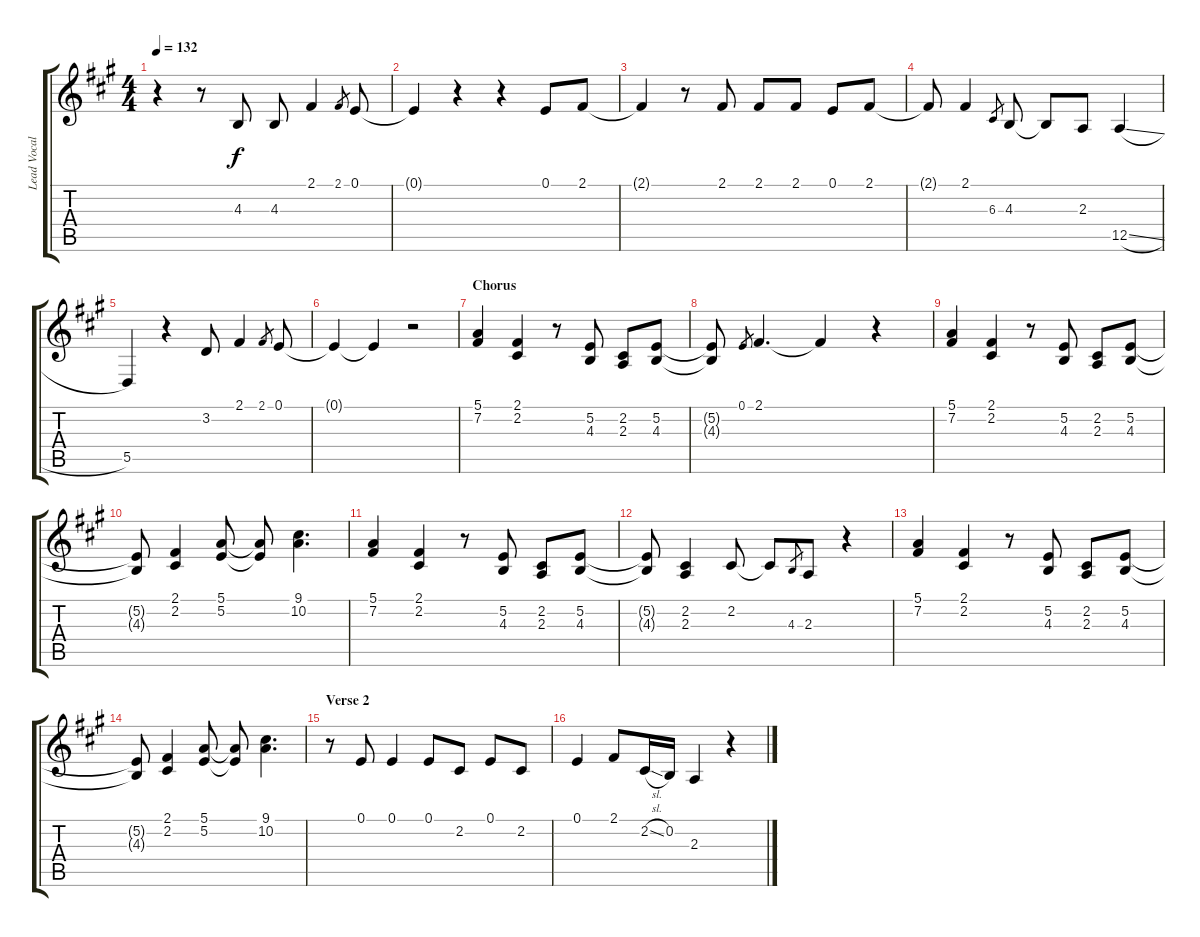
\track ("Lead Vocals" "Lead Vocal") {instrument synthvoice}
\staff {score tabs}
\tuning (E4 B3 G3 D3 A2 E2) {hide}
\ts (4 4)
\tempo 132
\clef g2
\ks f#minor
r.4{dy f} r.8 4.3.8 4.3.8 2.1.4 2.1.8{gr} 0.1.8 |
0.1{t}.4 r.4 r.4 0.1.8 2.1.8 |
2.1{t}.4 r.8 2.1.8 2.1.8 2.1.8 0.1.8 2.1.8 |
2.1{t}.8 2.1.4 6.3.8{gr} 4.3.8 4.3{t}.8 2.3.8 12.5{sl}.4 |
5.5.4 r.4 3.2.8 2.1.4 2.1.8{gr} 0.1.8 |
0.1{t}.4 0.1{t}.4 r.2 |
\section ("" "Chorus")
(5.1 7.2).4 (2.1 2.2).4 r.8 (5.2 4.3).8 (2.2 2.3).8 (5.2 4.3).8 |
(5.2{t} 4.3{t}).8 0.1.8{gr} 2.1.4{d} 2.1{t}.4 r.4 |
(5.1 7.2).4 (2.1 2.2).4 r.8 (5.2 4.3).8 (2.2 2.3).8 (5.2 4.3).8 |
(5.2{t} 4.3{t}).8 (2.1 2.2).4 (5.1 5.2).8 (5.1{t} 5.2{t}).8 (9.1 10.2).4{d} |
(5.1 7.2).4 (2.1 2.2).4 r.8 (5.2 4.3).8 (2.2 2.3).8 (5.2 4.3).8 |
(5.2{t} 4.3{t}).8 (2.2 2.3).4 2.2.8 2.2{t}.8 4.3.8{gr} 2.3.8 r.4 |
(5.1 7.2).4 (2.1 2.2).4 r.8 (5.2 4.3).8 (2.2 2.3).8 (5.2 4.3).8 |
(5.2{t} 4.3{t}).8 (2.1 2.2).4 (5.1 5.2).8 (5.1{t} 5.2{t}).8 (9.1 10.2).4{d} |
\section ("" "Verse 2")
r.8 0.1.8 0.1.4 0.1.8 2.2.8 0.1.8 2.2.8 |
0.1.4 2.1.8 2.2{sl}.16 0.2.16 2.3.4 r.4
